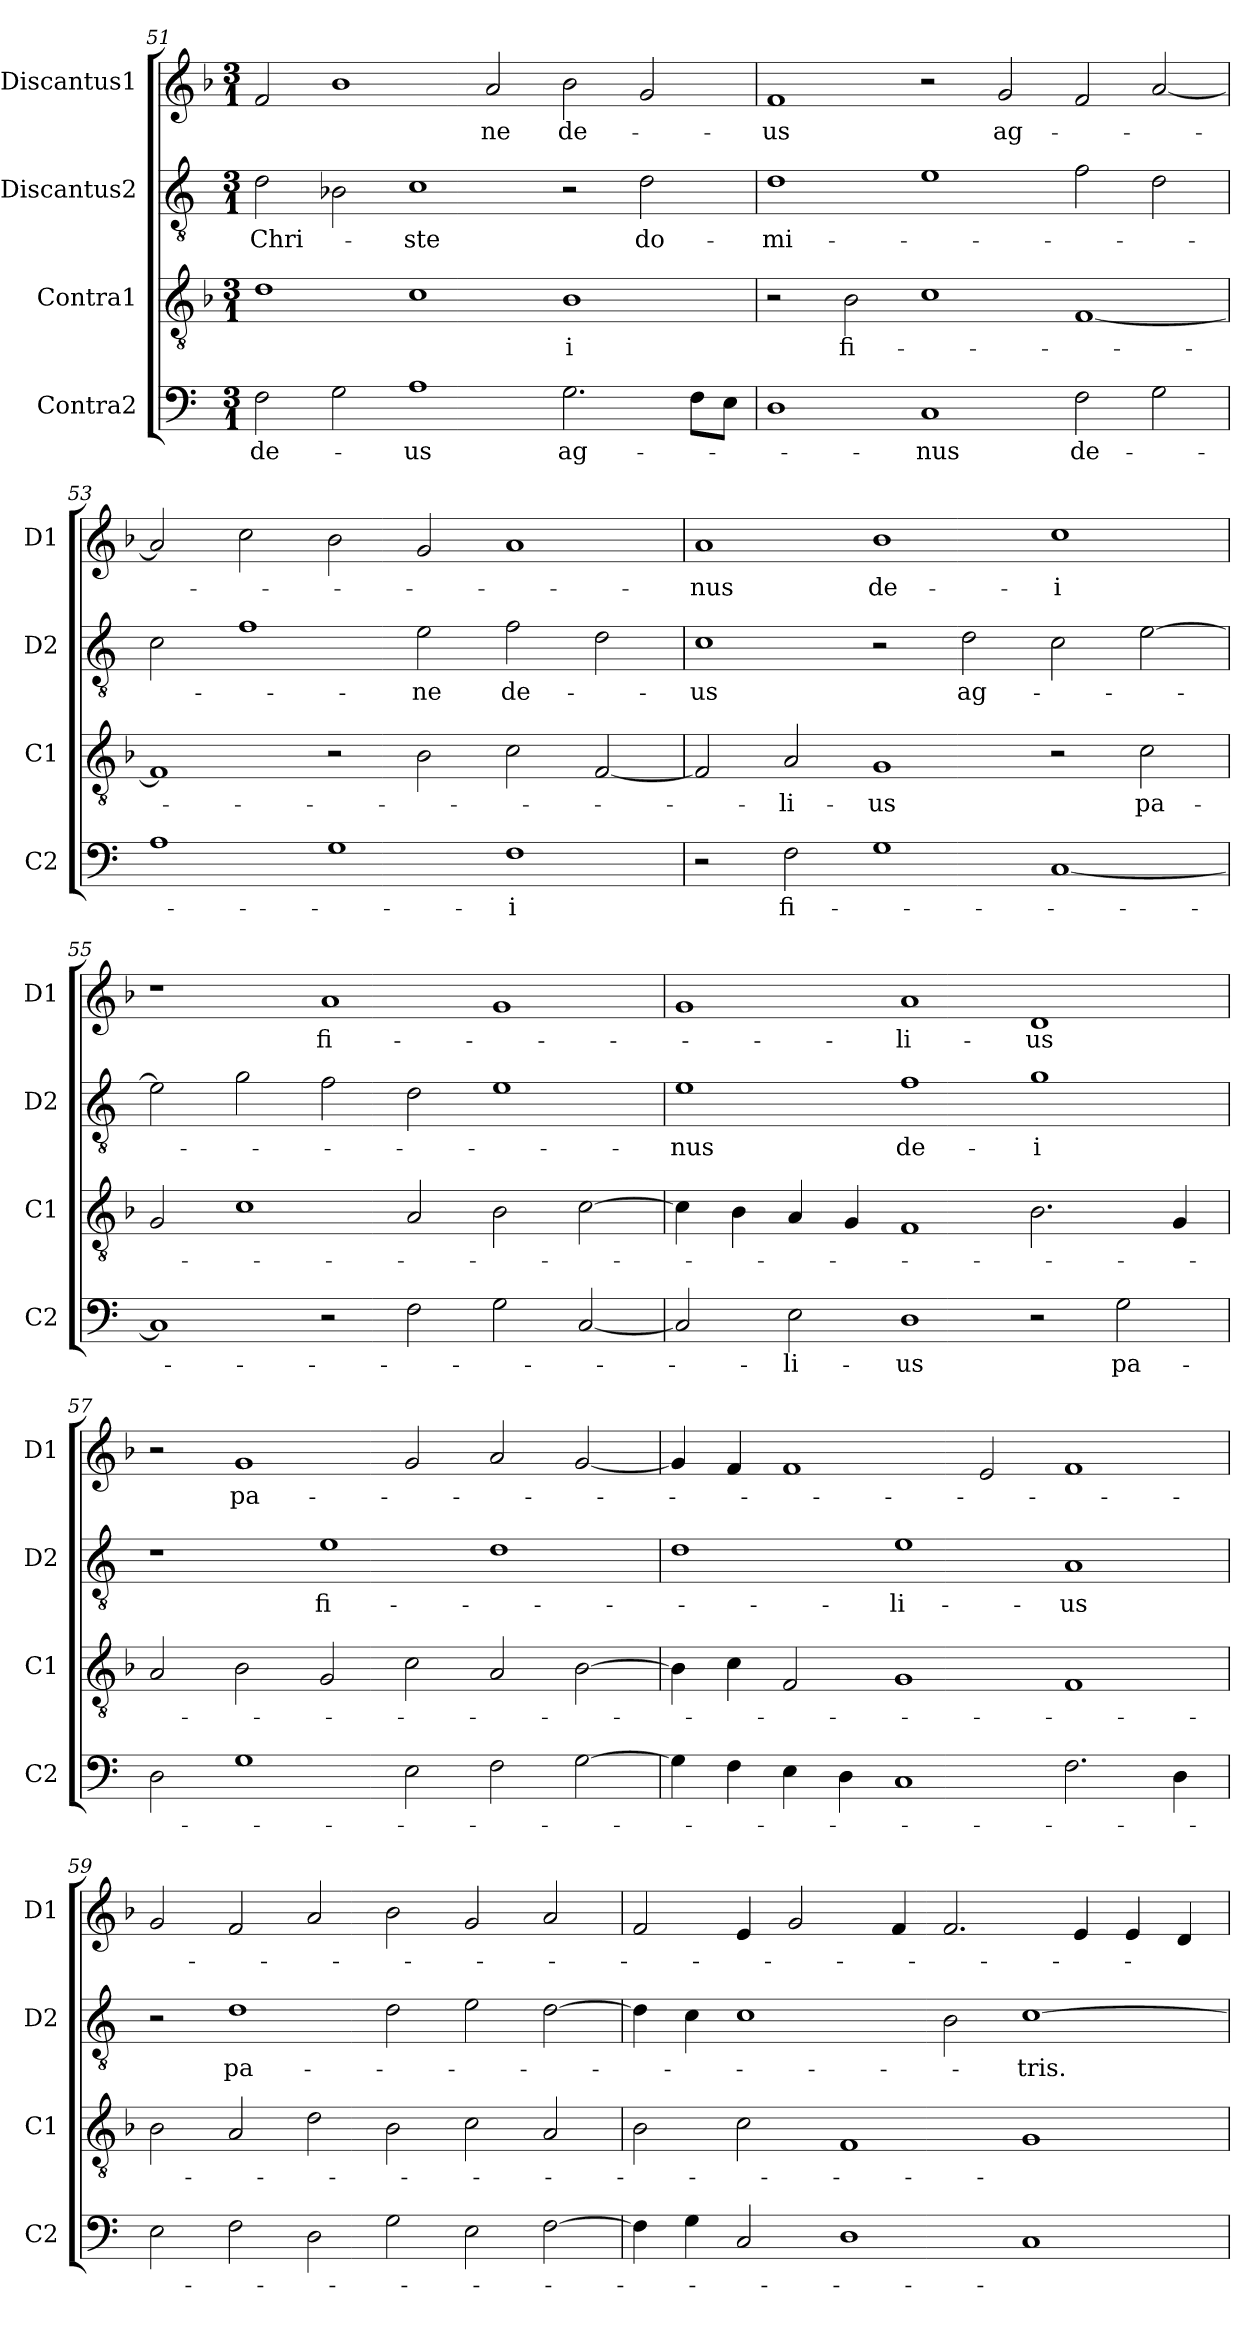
**kern	**text	**kern	**text	**kern	**text	**kern	**text
*part4	*part4	*part3	*part3	*part2	*part2	*part1	*part1
*staff4	*staff4	*staff3	*staff3	*staff2	*staff2	*staff1	*staff1
*I"Contra2	*	*I"Contra1	*	*I"Discantus2	*	*I"Discantus1	*
*I'C2	*	*I'C1	*	*I'D2	*	*I'D1	*
*clefF4	*	*clefGv2	*	*clefGv2	*	*clefG2	*
*k[]	*	*k[b-]	*	*k[]	*	*k[b-]	*
*M3/1	*	*M3/1	*	*M3/1	*	*M3/1	*
=51	=51	=51	=51	=51	=51	=51	=51
2F\	de-	1d	.	2d\	Chri-	2f/	.
2G\	.	.	.	2B-X\	.	1b-	.
1A	-us	1c	.	1c	-ste	.	.
.	.	.	.	.	.	2a/	-ne
2.G\	ag-	1B-	-i	2r	.	2b-\	de-
.	.	.	.	2d\	do-	2g/	.
8F\L	.	.	.	.	.	.	.
8E\J	.	.	.	.	.	.	.
=52	=52	=52	=52	=52	=52	=52	=52
1D	.	2r	.	1d	-mi-	1f	-us
.	.	2B-\	fi-	.	.	.	.
1C	-nus	1c	.	1e	.	2r	.
.	.	.	.	.	.	2g/	ag-
2F\	de-	[1F	.	2f\	.	2f/	.
2G\	.	.	.	2d\	.	[2a/	.
=53	=53	=53	=53	=53	=53	=53	=53
1A	.	1F]	.	2c\	.	2a/]	.
.	.	.	.	1f	.	2cc\	.
1G	.	2r	.	.	.	2b-\	.
.	.	2B-\	.	2e\	-ne	2g/	.
1F	-i	2c\	.	2f\	de-	1a	.
.	.	[2F/	.	2d\	.	.	.
=54	=54	=54	=54	=54	=54	=54	=54
2r	.	2F/]	.	1c	-us	1a	-nus
2F\	fi-	2A/	-li-	.	.	.	.
1G	.	1G	-us	2r	.	1b-	de-
.	.	.	.	2d\	ag-	.	.
[1C	.	2r	.	2c\	.	1cc	-i
.	.	2c\	pa-	[2e\	.	.	.
=55	=55	=55	=55	=55	=55	=55	=55
1C]	.	2G/	.	2e\]	.	1r	.
.	.	1c	.	2g\	.	.	.
2r	.	.	.	2f\	.	1a	fi-
2F\	.	2A/	.	2d\	.	.	.
2G\	.	2B-\	.	1e	.	1g	.
[2C/	.	[2c\	.	.	.	.	.
=56	=56	=56	=56	=56	=56	=56	=56
2C/]	.	4c\]	.	1e	-nus	1g	.
.	.	4B-\	.	.	.	.	.
2E\	-li-	4A/	.	.	.	.	.
.	.	4G/	.	.	.	.	.
1D	-us	1F	.	1f	de-	1a	-li-
2r	.	2.B-\	.	1g	-i	1d	-us
2G\	pa-	.	.	.	.	.	.
.	.	4G/	.	.	.	.	.
=57	=57	=57	=57	=57	=57	=57	=57
2D\	.	2A/	.	1r	.	2r	.
1G	.	2B-\	.	.	.	1g	pa-
.	.	2G/	.	1e	fi-	.	.
2E\	.	2c\	.	.	.	2g/	.
2F\	.	2A/	.	1d	.	2a/	.
[2G\	.	[2B-\	.	.	.	[2g/	.
=58	=58	=58	=58	=58	=58	=58	=58
4G\]	.	4B-\]	.	1d	.	4g/]	.
4F\	.	4c\	.	.	.	4f/	.
4E\	.	2F/	.	.	.	1f	.
4D\	.	.	.	.	.	.	.
1C	.	1G	.	1e	-li-	.	.
.	.	.	.	.	.	2e/	.
2.F\	.	1F	.	1A	-us	1f	.
4D\	.	.	.	.	.	.	.
=59	=59	=59	=59	=59	=59	=59	=59
2E\	.	2B-\	.	2r	.	2g/	.
2F\	.	2A/	.	1d	pa-	2f/	.
2D\	.	2d\	.	.	.	2a/	.
2G\	.	2B-\	.	2d\	.	2b-\	.
2E\	.	2c\	.	2e\	.	2g/	.
[2F\	.	2A/	.	[2d\	.	2a/	.
=60	=60	=60	=60	=60	=60	=60	=60
4F\]	.	2B-\	.	4d\]	.	2f/	.
4G\	.	.	.	4c\	.	.	.
2C/	.	2c\	.	1c	.	4e/	.
.	.	.	.	.	.	2g/	.
1D	.	1F	.	.	.	.	.
.	.	.	.	.	.	4f/	.
.	.	.	.	2B\	.	2.f/	.
1C	.	1G	.	[1c	-tris.	.	.
.	.	.	.	.	.	4e/	.
.	.	.	.	.	.	4e/	.
.	.	.	.	.	.	4d/	.
=	=	=	=	=	=	=	=
*-	*-	*-	*-	*-	*-	*-	*-
